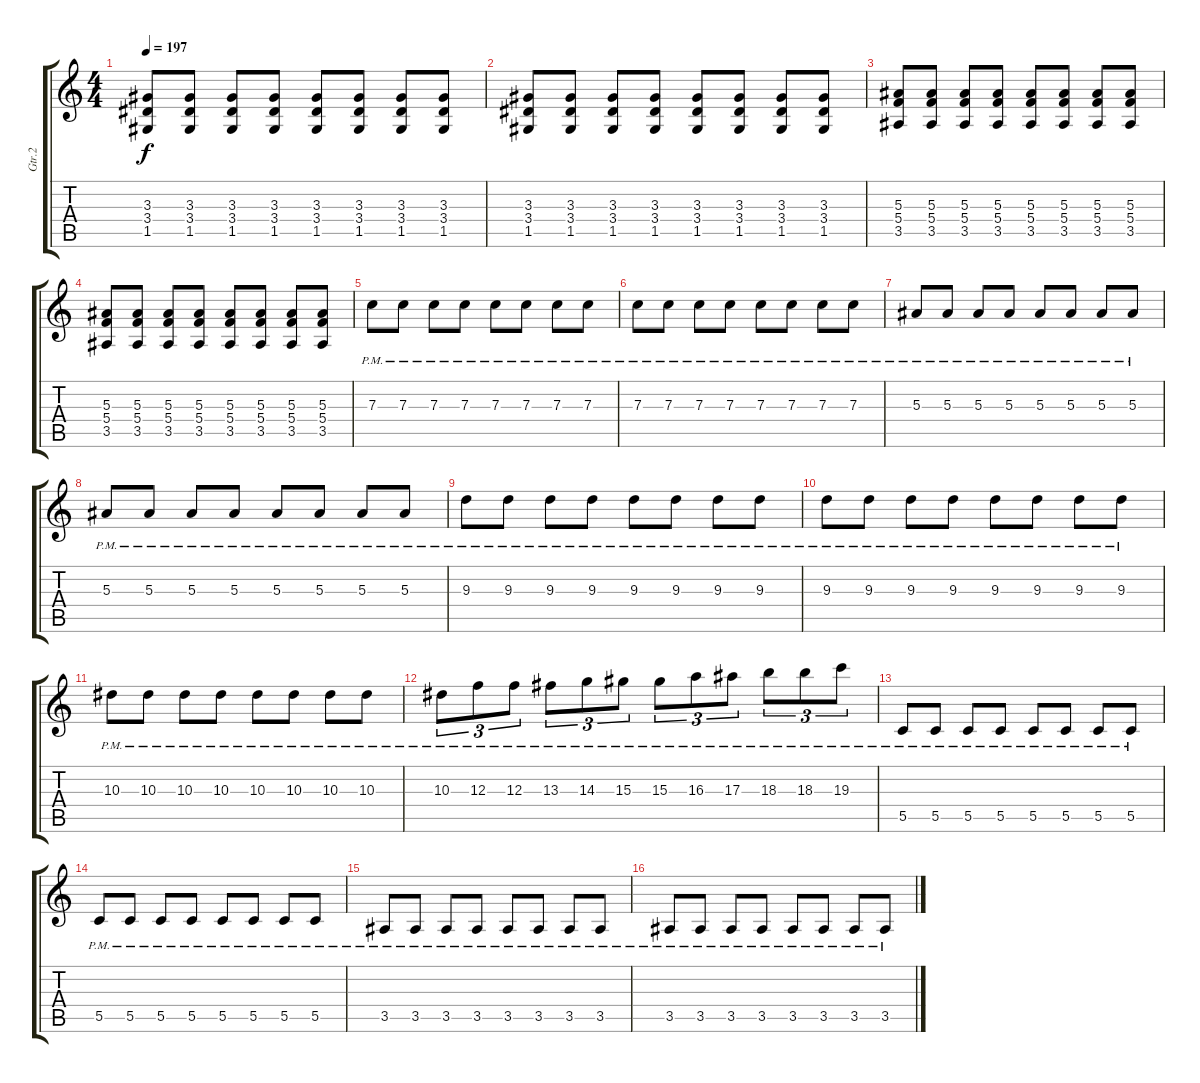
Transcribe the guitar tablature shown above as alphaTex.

\track ("Gtr.2" "Gtr.2") {instrument distortionguitar}
\staff {score tabs}
\tuning (D4 A3 F3 C3 G2 C2) {hide}
\ts (4 4)
\tempo 197
\clef g2
\ks c
(3.3 3.4 1.5).8{dy f} (3.3 3.4 1.5).8 (3.3 3.4 1.5).8 (3.3 3.4 1.5).8 (3.3 3.4 1.5).8 (3.3 3.4 1.5).8 (3.3 3.4 1.5).8 (3.3 3.4 1.5).8 |
(3.3 3.4 1.5).8 (3.3 3.4 1.5).8 (3.3 3.4 1.5).8 (3.3 3.4 1.5).8 (3.3 3.4 1.5).8 (3.3 3.4 1.5).8 (3.3 3.4 1.5).8 (3.3 3.4 1.5).8 |
(5.3 5.4 3.5).8 (5.3 5.4 3.5).8 (5.3 5.4 3.5).8 (5.3 5.4 3.5).8 (5.3 5.4 3.5).8 (5.3 5.4 3.5).8 (5.3 5.4 3.5).8 (5.3 5.4 3.5).8 |
(5.3 5.4 3.5).8 (5.3 5.4 3.5).8 (5.3 5.4 3.5).8 (5.3 5.4 3.5).8 (5.3 5.4 3.5).8 (5.3 5.4 3.5).8 (5.3 5.4 3.5).8 (5.3 5.4 3.5).8 |
7.3{pm}.8{volume 15} 7.3{pm}.8 7.3{pm}.8 7.3{pm}.8 7.3{pm}.8 7.3{pm}.8 7.3{pm}.8 7.3{pm}.8 |
7.3{pm}.8 7.3{pm}.8 7.3{pm}.8 7.3{pm}.8 7.3{pm}.8 7.3{pm}.8 7.3{pm}.8 7.3{pm}.8 |
5.3{pm}.8 5.3{pm}.8 5.3{pm}.8 5.3{pm}.8 5.3{pm}.8 5.3{pm}.8 5.3{pm}.8 5.3{pm}.8 |
5.3{pm}.8 5.3{pm}.8 5.3{pm}.8 5.3{pm}.8 5.3{pm}.8 5.3{pm}.8 5.3{pm}.8 5.3{pm}.8 |
9.3{pm}.8 9.3{pm}.8 9.3{pm}.8 9.3{pm}.8 9.3{pm}.8 9.3{pm}.8 9.3{pm}.8 9.3{pm}.8 |
9.3{pm}.8 9.3{pm}.8 9.3{pm}.8 9.3{pm}.8 9.3{pm}.8 9.3{pm}.8 9.3{pm}.8 9.3{pm}.8 |
10.3{pm}.8 10.3{pm}.8 10.3{pm}.8 10.3{pm}.8 10.3{pm}.8 10.3{pm}.8 10.3{pm}.8 10.3{pm}.8 |
10.3{pm}.8{tu (3 2)} 12.3{pm}.8{tu (3 2)} 12.3{pm}.8{tu (3 2)} 13.3{pm}.8{tu (3 2)} 14.3{pm}.8{tu (3 2)} 15.3{pm}.8{tu (3 2)} 15.3{pm}.8{tu (3 2)} 16.3{pm}.8{tu (3 2)} 17.3{pm}.8{tu (3 2)} 18.3{pm}.8{tu (3 2)} 18.3{pm}.8{tu (3 2)} 19.3{pm}.8{tu (3 2)} |
5.5{pm}.8{volume 11} 5.5{pm}.8 5.5{pm}.8 5.5{pm}.8 5.5{pm}.8 5.5{pm}.8 5.5{pm}.8 5.5{pm}.8 |
5.5{pm}.8 5.5{pm}.8 5.5{pm}.8 5.5{pm}.8 5.5{pm}.8 5.5{pm}.8 5.5{pm}.8 5.5{pm}.8 |
3.5{pm}.8 3.5{pm}.8 3.5{pm}.8 3.5{pm}.8 3.5{pm}.8 3.5{pm}.8 3.5{pm}.8 3.5{pm}.8 |
3.5{pm}.8 3.5{pm}.8 3.5{pm}.8 3.5{pm}.8 3.5{pm}.8 3.5{pm}.8 3.5{pm}.8 3.5{pm}.8
